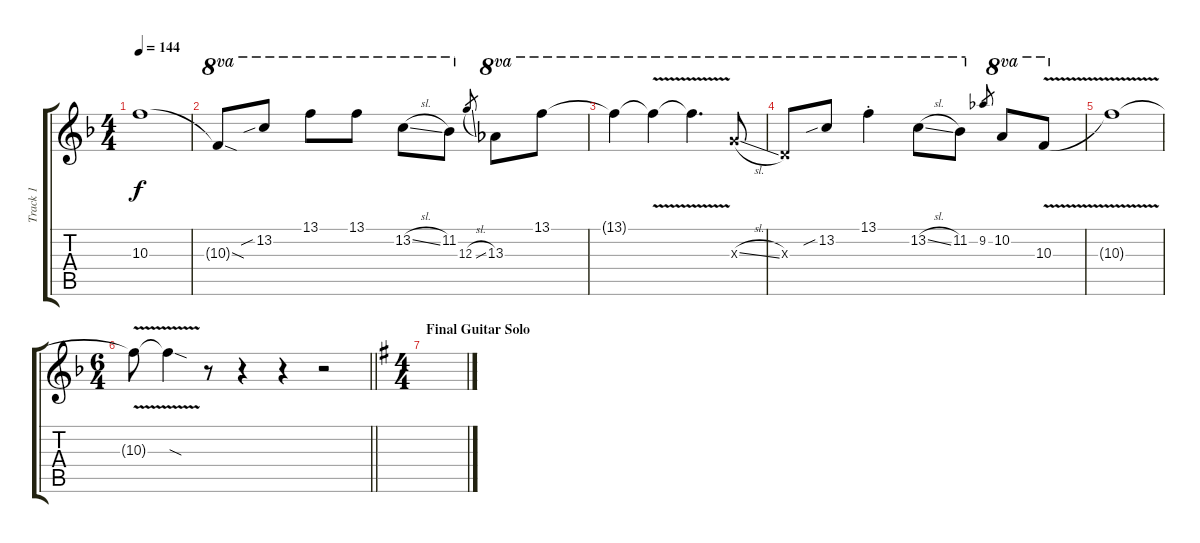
\track ("Track 1" "Track 1") {instrument overdrivenguitar}
\staff {score tabs}
\tuning (E4 B3 G3 D3 A2 E2) {hide}
\ts (4 4)
\tempo 144
\clef g2
\ks f
10.3{t}.1{dy f} |
10.3{sod t}.8{ot 8va} 13.2{sib}.8{ot 8va} 13.1.8{ot 8va} 13.1.8{ot 8va} 13.2{sl}.8{ot 8va} 11.2.8{ot 8va} 12.3{sl}.8{gr} 13.3.8{ot 8va} 13.1.8{ot 8va} |
13.1{t}.4{ot 8va} 13.1{v t}.4{ot 8va} 13.1{v t}.4{d ot 8va} 12.3{sl x}.8{ot 8va} |
7.3{x}.8{ot 8va} 13.2{sib}.8{ot 8va} 13.1{st}.4{ot 8va} 13.2{sl}.8{ot 8va} 11.2.8{ot 8va} 9.2.8{gr} 10.2.8{ot 8va} 10.3{v}.8{ot 8va} |
10.3{v t}.1 |
\ts (6 4)
\barLineRight lightlight
10.3{v t}.8 10.3{sod t}.4 r.8 r.4 r.4 r.2 |
\ts (4 4)
\section ("" "Final Guitar Solo")
\ks g
